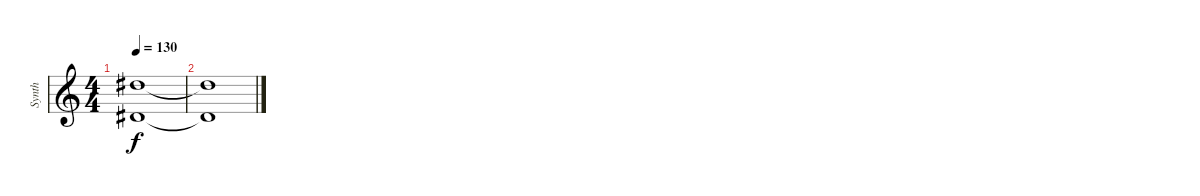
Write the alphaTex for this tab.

\track ("Synth" "Synth") {instrument lead2sawtooth}
\staff {score}
\tuning (E4 B3 G3 D3 A2 D2) {hide}
\ts (4 4)
\tempo 130
\clef g2
\ks c
(11.1{t} 4.2{t}).1{dy f} |
(11.1{t} 4.2{t}).1
